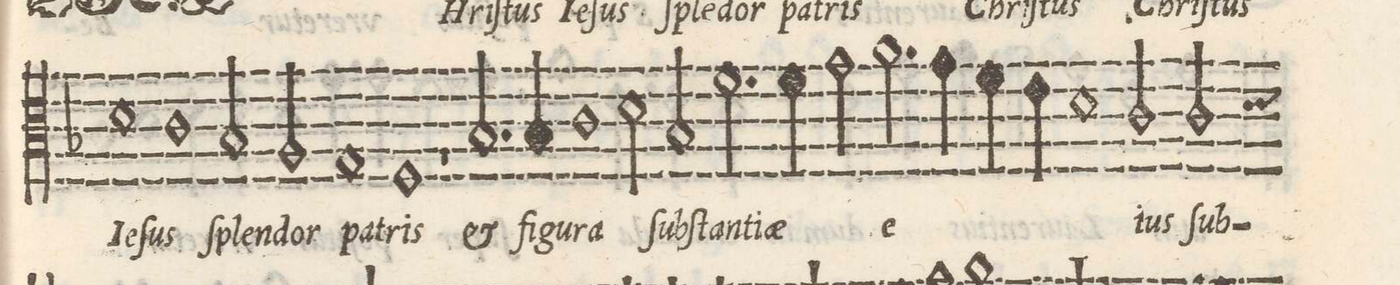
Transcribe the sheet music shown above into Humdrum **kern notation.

**kern	**text
*I"TENOR	*
*clefC3	*
*k[b-]	*
*met(C|)	*
*M2/1	*
1d	Ie-
1c	-ſus
=14-	=14-
2B-/	ſplen-
2A/	-dor
1G	pa-
=15-	=15-
1F	-tris
1r	.
=16-	=16-
2.B-/	et
4B-/	fi-
1c	-gu-
=17-	=17-
2d\	-ra
2B-/	ſub-
2.f\	-ſtan-
4f\	-ti-
=18-	=18-
2g\	-ae
2.a\	e-
4g\	.
4f\	.
4e\	.
=19-	=19-
1d	.
2c/	-ius
2c/	ſub-
*custos:d	*
=20-	=20-
*-	*-
